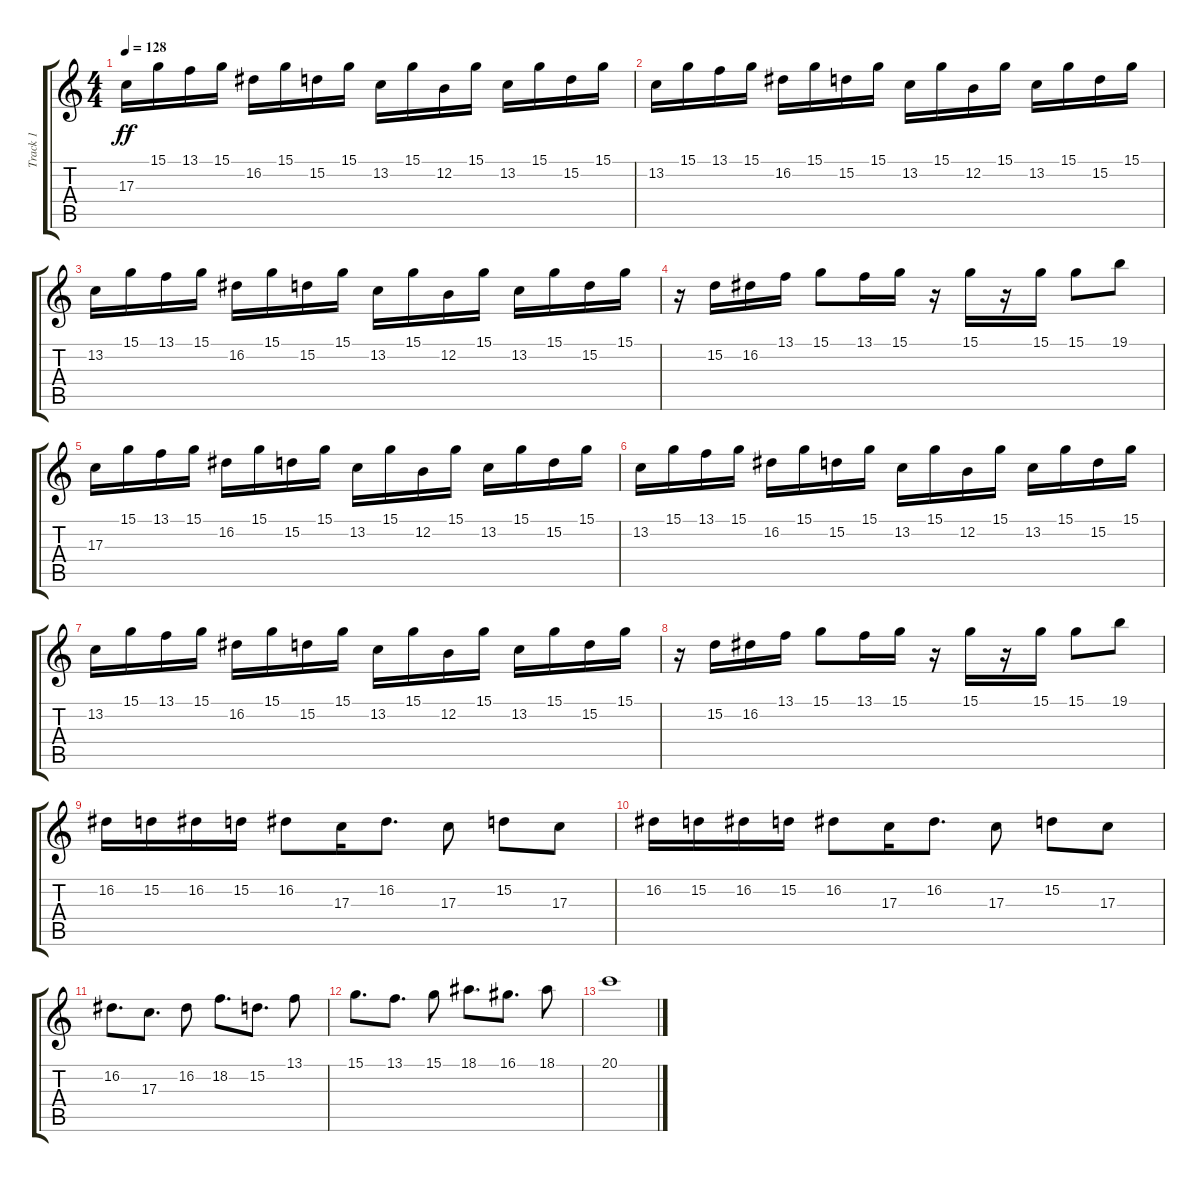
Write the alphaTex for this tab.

\track ("Track 1" "Track 1") {instrument acousticgrandpiano}
\staff {score tabs}
\tuning (E4 B3 G3 D3 A2 E2) {hide}
\ts (4 4)
\tempo 128
\clef g2
\ks c
17.3.16{dy ff} 15.1.16 13.1.16 15.1.16 16.2.16 15.1.16 15.2.16 15.1.16 13.2.16 15.1.16 12.2.16 15.1.16 13.2.16 15.1.16 15.2.16 15.1.16 |
13.2.16 15.1.16 13.1.16 15.1.16 16.2.16 15.1.16 15.2.16 15.1.16 13.2.16 15.1.16 12.2.16 15.1.16 13.2.16 15.1.16 15.2.16 15.1.16 |
13.2.16 15.1.16 13.1.16 15.1.16 16.2.16 15.1.16 15.2.16 15.1.16 13.2.16 15.1.16 12.2.16 15.1.16 13.2.16 15.1.16 15.2.16 15.1.16 |
r.16 15.2.16 16.2.16 13.1.16 15.1.8 13.1.16 15.1.16 r.16 15.1.16 r.16 15.1.16 15.1.8 19.1.8 |
17.3.16 15.1.16 13.1.16 15.1.16 16.2.16 15.1.16 15.2.16 15.1.16 13.2.16 15.1.16 12.2.16 15.1.16 13.2.16 15.1.16 15.2.16 15.1.16 |
13.2.16 15.1.16 13.1.16 15.1.16 16.2.16 15.1.16 15.2.16 15.1.16 13.2.16 15.1.16 12.2.16 15.1.16 13.2.16 15.1.16 15.2.16 15.1.16 |
13.2.16 15.1.16 13.1.16 15.1.16 16.2.16 15.1.16 15.2.16 15.1.16 13.2.16 15.1.16 12.2.16 15.1.16 13.2.16 15.1.16 15.2.16 15.1.16 |
r.16 15.2.16 16.2.16 13.1.16 15.1.8 13.1.16 15.1.16 r.16 15.1.16 r.16 15.1.16 15.1.8 19.1.8 |
16.2.16{instrument violin} 15.2.16 16.2.16 15.2.16 16.2.8 17.3.16 16.2.8{d} 17.3.8 15.2.8 17.3.8 |
16.2.16 15.2.16 16.2.16 15.2.16 16.2.8 17.3.16 16.2.8{d} 17.3.8 15.2.8 17.3.8 |
16.2.8{d} 17.3.8{d} 16.2.8 18.2.8{d} 15.2.8{d} 13.1.8 |
15.1.8{d} 13.1.8{d} 15.1.8 18.1.8{d} 16.1.8{d} 18.1.8 |
20.1.1
